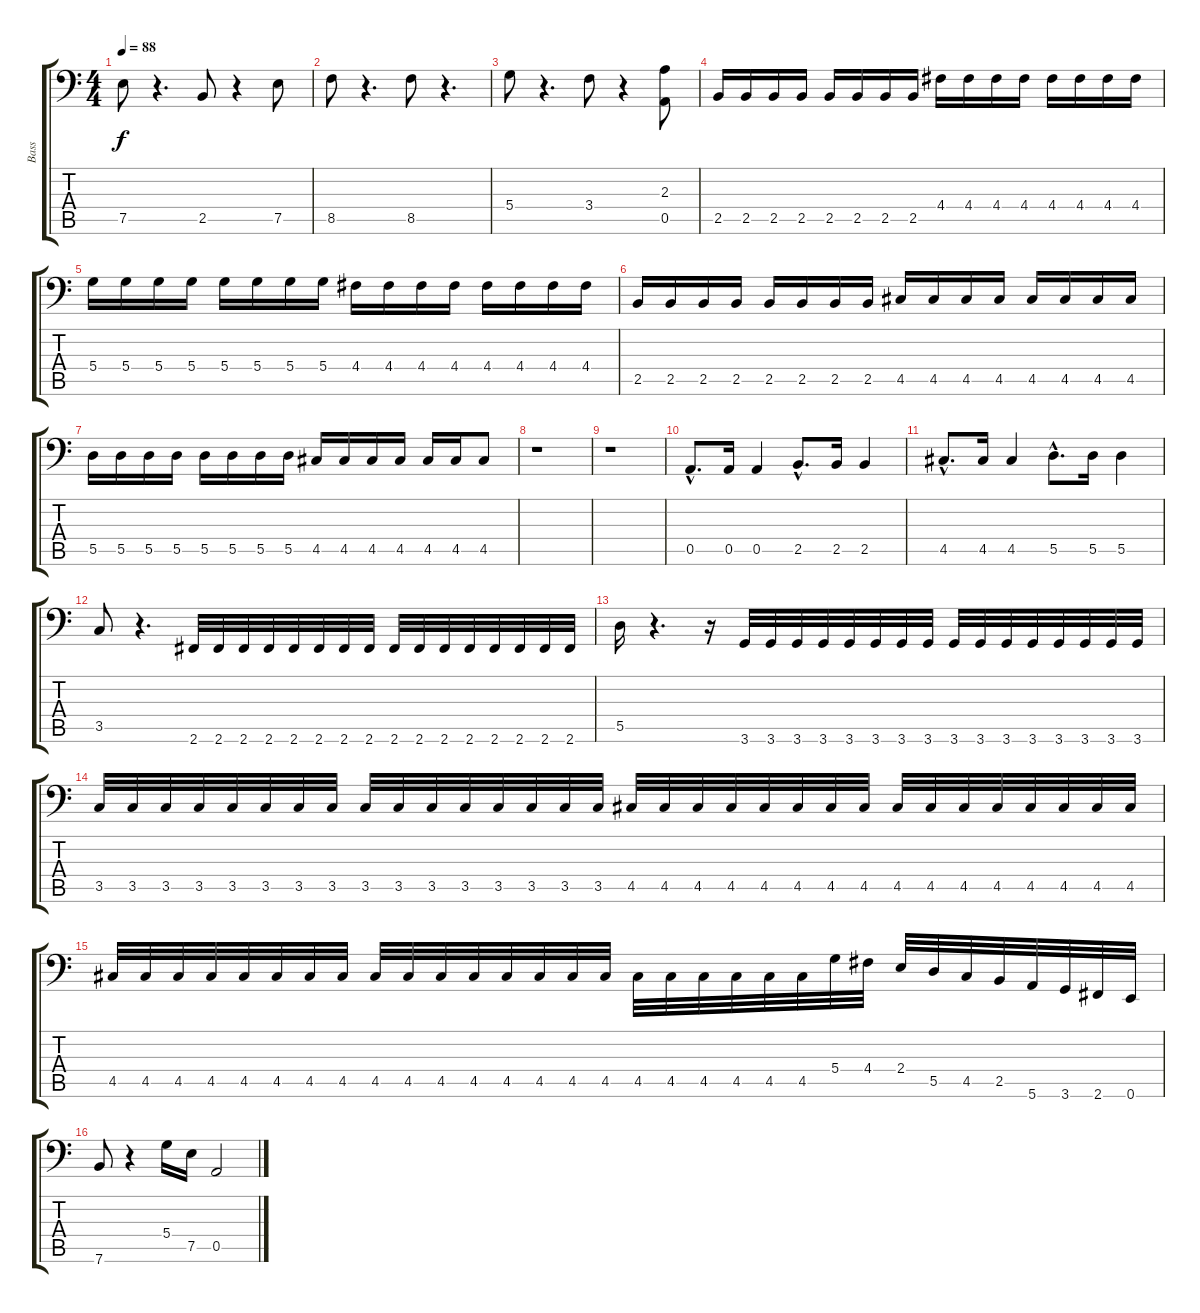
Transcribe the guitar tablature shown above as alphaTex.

\track ("Bass" "Bass") {instrument electricbassfinger}
\staff {score tabs}
\tuning (E3 B2 G2 D2 A1 E1) {hide}
\ts (4 4)
\tempo 88
\clef f4
\ks c
7.5.8{dy f} r.4{d} 2.5.8 r.4 7.5.8 |
8.5.8 r.4{d} 8.5.8 r.4{d} |
5.4.8 r.4{d} 3.4.8 r.4 (2.3 0.5).8 |
2.5.16 2.5.16 2.5.16 2.5.16 2.5.16 2.5.16 2.5.16 2.5.16 4.4.16 4.4.16 4.4.16 4.4.16 4.4.16 4.4.16 4.4.16 4.4.16 |
5.4.16 5.4.16 5.4.16 5.4.16 5.4.16 5.4.16 5.4.16 5.4.16 4.4.16 4.4.16 4.4.16 4.4.16 4.4.16 4.4.16 4.4.16 4.4.16 |
2.5.16 2.5.16 2.5.16 2.5.16 2.5.16 2.5.16 2.5.16 2.5.16 4.5.16 4.5.16 4.5.16 4.5.16 4.5.16 4.5.16 4.5.16 4.5.16 |
5.5.16 5.5.16 5.5.16 5.5.16 5.5.16 5.5.16 5.5.16 5.5.16 4.5.16 4.5.16 4.5.16 4.5.16 4.5.16 4.5.16 4.5.8 |
r.1 |
r.1 |
0.5{hac}.8{d} 0.5.16 0.5.4 2.5{hac}.8{d} 2.5.16 2.5.4 |
4.5{hac}.8{d} 4.5.16 4.5.4 5.5{hac}.8{d} 5.5.16 5.5.4 |
3.5.8 r.4{d} 2.6.32 2.6.32 2.6.32 2.6.32 2.6.32 2.6.32 2.6.32 2.6.32 2.6.32 2.6.32 2.6.32 2.6.32 2.6.32 2.6.32 2.6.32 2.6.32 |
5.5.16 r.4{d} r.16 3.6.32 3.6.32 3.6.32 3.6.32 3.6.32 3.6.32 3.6.32 3.6.32 3.6.32 3.6.32 3.6.32 3.6.32 3.6.32 3.6.32 3.6.32 3.6.32 |
3.5.32 3.5.32 3.5.32 3.5.32 3.5.32 3.5.32 3.5.32 3.5.32 3.5.32 3.5.32 3.5.32 3.5.32 3.5.32 3.5.32 3.5.32 3.5.32 4.5.32 4.5.32 4.5.32 4.5.32 4.5.32 4.5.32 4.5.32 4.5.32 4.5.32 4.5.32 4.5.32 4.5.32 4.5.32 4.5.32 4.5.32 4.5.32 |
4.5.32 4.5.32 4.5.32 4.5.32 4.5.32 4.5.32 4.5.32 4.5.32 4.5.32 4.5.32 4.5.32 4.5.32 4.5.32 4.5.32 4.5.32 4.5.32 4.5.32 4.5.32 4.5.32 4.5.32 4.5.32 4.5.32 5.4.32 4.4.32 2.4.32 5.5.32 4.5.32 2.5.32 5.6.32 3.6.32 2.6.32 0.6.32 |
7.6.8 r.4 5.4.16 7.5.16 0.5.2
